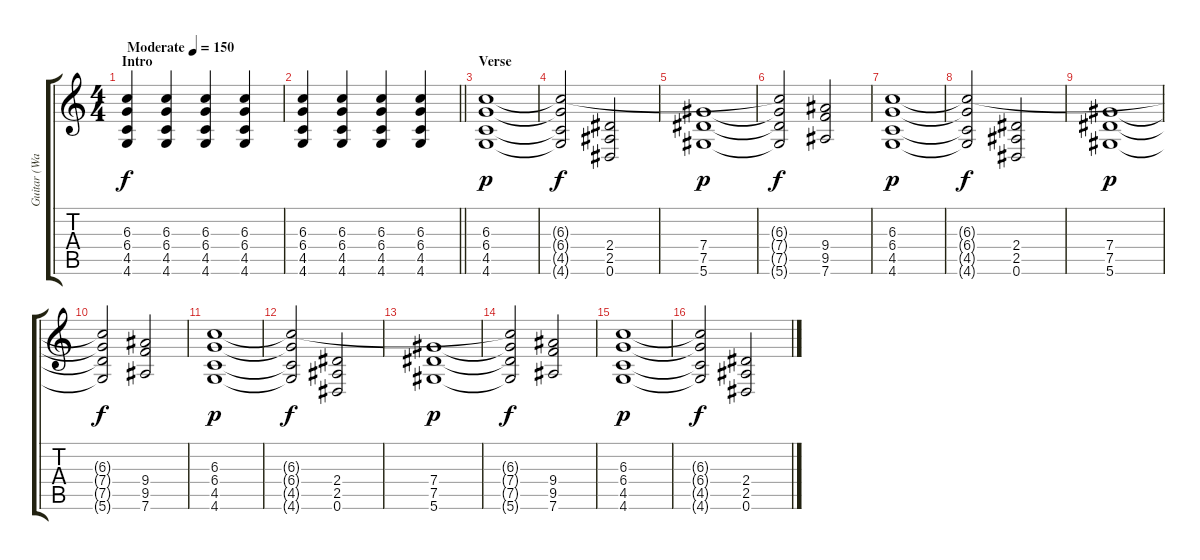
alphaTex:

\track ("Guitar (Wade MacNeil)" "Guitar (Wa") {instrument overdrivenguitar}
\staff {score tabs}
\tuning (Eb4 Bb3 Gb3 Db3 Ab2 Eb2) {hide}
\ts (4 4)
\section ("" "Intro")
\tempo (150 "Moderate")
\clef g2
\ks c
(6.3 6.4 4.5 4.6).4{dy f instrument overdrivenguitar} (6.3 6.4 4.5 4.6).4 (6.3 6.4 4.5 4.6).4 (6.3 6.4 4.5 4.6).4 |
\barLineRight lightlight
(6.3 6.4 4.5 4.6).4 (6.3 6.4 4.5 4.6).4 (6.3 6.4 4.5 4.6).4 (6.3 6.4 4.5 4.6).4 |
\section ("" "Verse")
(6.3 6.4 4.5 4.6).1{dy p} |
(6.3{t} 6.4{t} 4.5{t} 4.6{t}).2{dy f} (2.4 2.5 0.6).2 |
(7.4 7.5 5.6).1{dy p} |
(6.3{t} 7.4{t} 7.5{t} 5.6{t}).2{dy f} (9.4 9.5 7.6).2 |
(6.3 6.4 4.5 4.6).1{dy p} |
(6.3{t} 6.4{t} 4.5{t} 4.6{t}).2{dy f} (2.4 2.5 0.6).2 |
(7.4 7.5 5.6).1{dy p} |
(6.3{t} 7.4{t} 7.5{t} 5.6{t}).2{dy f} (9.4 9.5 7.6).2 |
(6.3 6.4 4.5 4.6).1{dy p} |
(6.3{t} 6.4{t} 4.5{t} 4.6{t}).2{dy f} (2.4 2.5 0.6).2 |
(7.4 7.5 5.6).1{dy p} |
(6.3{t} 7.4{t} 7.5{t} 5.6{t}).2{dy f} (9.4 9.5 7.6).2 |
(6.3 6.4 4.5 4.6).1{dy p} |
(6.3{t} 6.4{t} 4.5{t} 4.6{t}).2{dy f} (2.4 2.5 0.6).2
